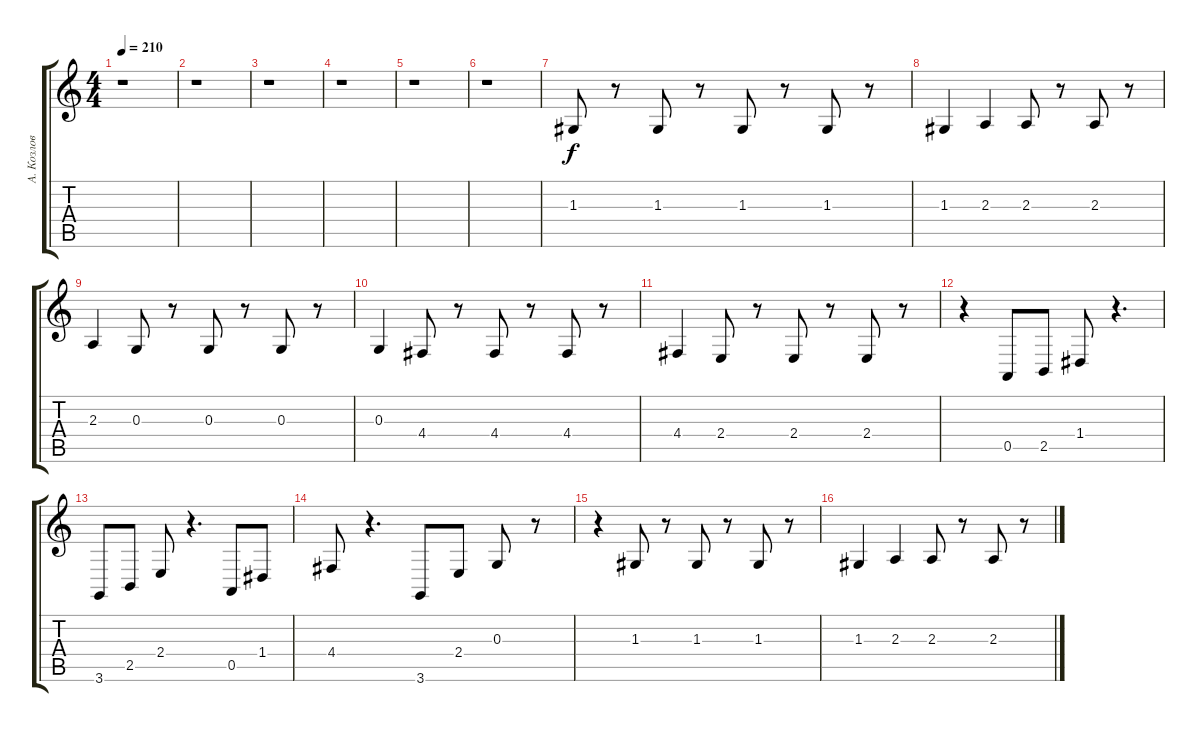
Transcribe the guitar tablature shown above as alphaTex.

\track ("А. Козлов" "А. Козлов") {instrument trumpet}
\staff {score tabs}
\tuning (E4 B3 G3 D3 A2 E2) {hide}
\ts (4 4)
\tempo 210
\clef g2
\ks c
r.1{dy f} |
r.1 |
r.1 |
r.1 |
r.1 |
r.1 |
1.3.8 r.8 1.3.8 r.8 1.3.8 r.8 1.3.8 r.8 |
1.3.4 2.3.4 2.3.8 r.8 2.3.8 r.8 |
2.3.4 0.3.8 r.8 0.3.8 r.8 0.3.8 r.8 |
0.3.4 4.4.8 r.8 4.4.8 r.8 4.4.8 r.8 |
4.4.4 2.4.8 r.8 2.4.8 r.8 2.4.8 r.8 |
r.4 0.5.8 2.5.8 1.4.8 r.4{d} |
3.6.8 2.5.8 2.4.8 r.4{d} 0.5.8 1.4.8 |
4.4.8 r.4{d} 3.6.8 2.4.8 0.3.8 r.8 |
r.4 1.3.8 r.8 1.3.8 r.8 1.3.8 r.8 |
1.3.4 2.3.4 2.3.8 r.8 2.3.8 r.8
